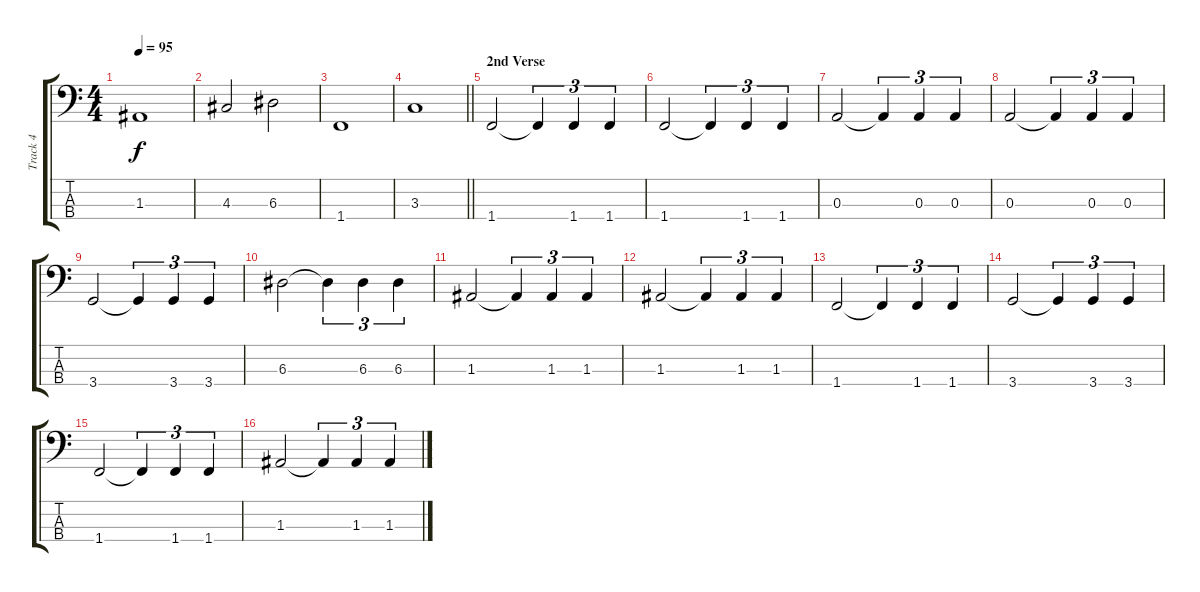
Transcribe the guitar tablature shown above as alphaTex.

\track ("Track 4" "Track 4") {instrument electricbassfinger}
\staff {score tabs}
\tuning (G2 D2 A1 E1) {hide}
\ts (4 4)
\tempo 95
\clef f4
\ks c
1.3.1{dy f} |
4.3.2 6.3.2 |
1.4.1 |
\barLineRight lightlight
3.3.1 |
\section ("" "2nd Verse")
1.4.2 1.4{t}.4{tu (3 2)} 1.4.4{tu (3 2)} 1.4.4{tu (3 2)} |
1.4.2 1.4{t}.4{tu (3 2)} 1.4.4{tu (3 2)} 1.4.4{tu (3 2)} |
0.3.2 0.3{t}.4{tu (3 2)} 0.3.4{tu (3 2)} 0.3.4{tu (3 2)} |
0.3.2 0.3{t}.4{tu (3 2)} 0.3.4{tu (3 2)} 0.3.4{tu (3 2)} |
3.4.2 3.4{t}.4{tu (3 2)} 3.4.4{tu (3 2)} 3.4.4{tu (3 2)} |
6.3.2 6.3{t}.4{tu (3 2)} 6.3.4{tu (3 2)} 6.3.4{tu (3 2)} |
1.3.2 1.3{t}.4{tu (3 2)} 1.3.4{tu (3 2)} 1.3.4{tu (3 2)} |
1.3.2 1.3{t}.4{tu (3 2)} 1.3.4{tu (3 2)} 1.3.4{tu (3 2)} |
1.4.2 1.4{t}.4{tu (3 2)} 1.4.4{tu (3 2)} 1.4.4{tu (3 2)} |
3.4.2 3.4{t}.4{tu (3 2)} 3.4.4{tu (3 2)} 3.4.4{tu (3 2)} |
1.4.2 1.4{t}.4{tu (3 2)} 1.4.4{tu (3 2)} 1.4.4{tu (3 2)} |
1.3.2 1.3{t}.4{tu (3 2)} 1.3.4{tu (3 2)} 1.3.4{tu (3 2)}
